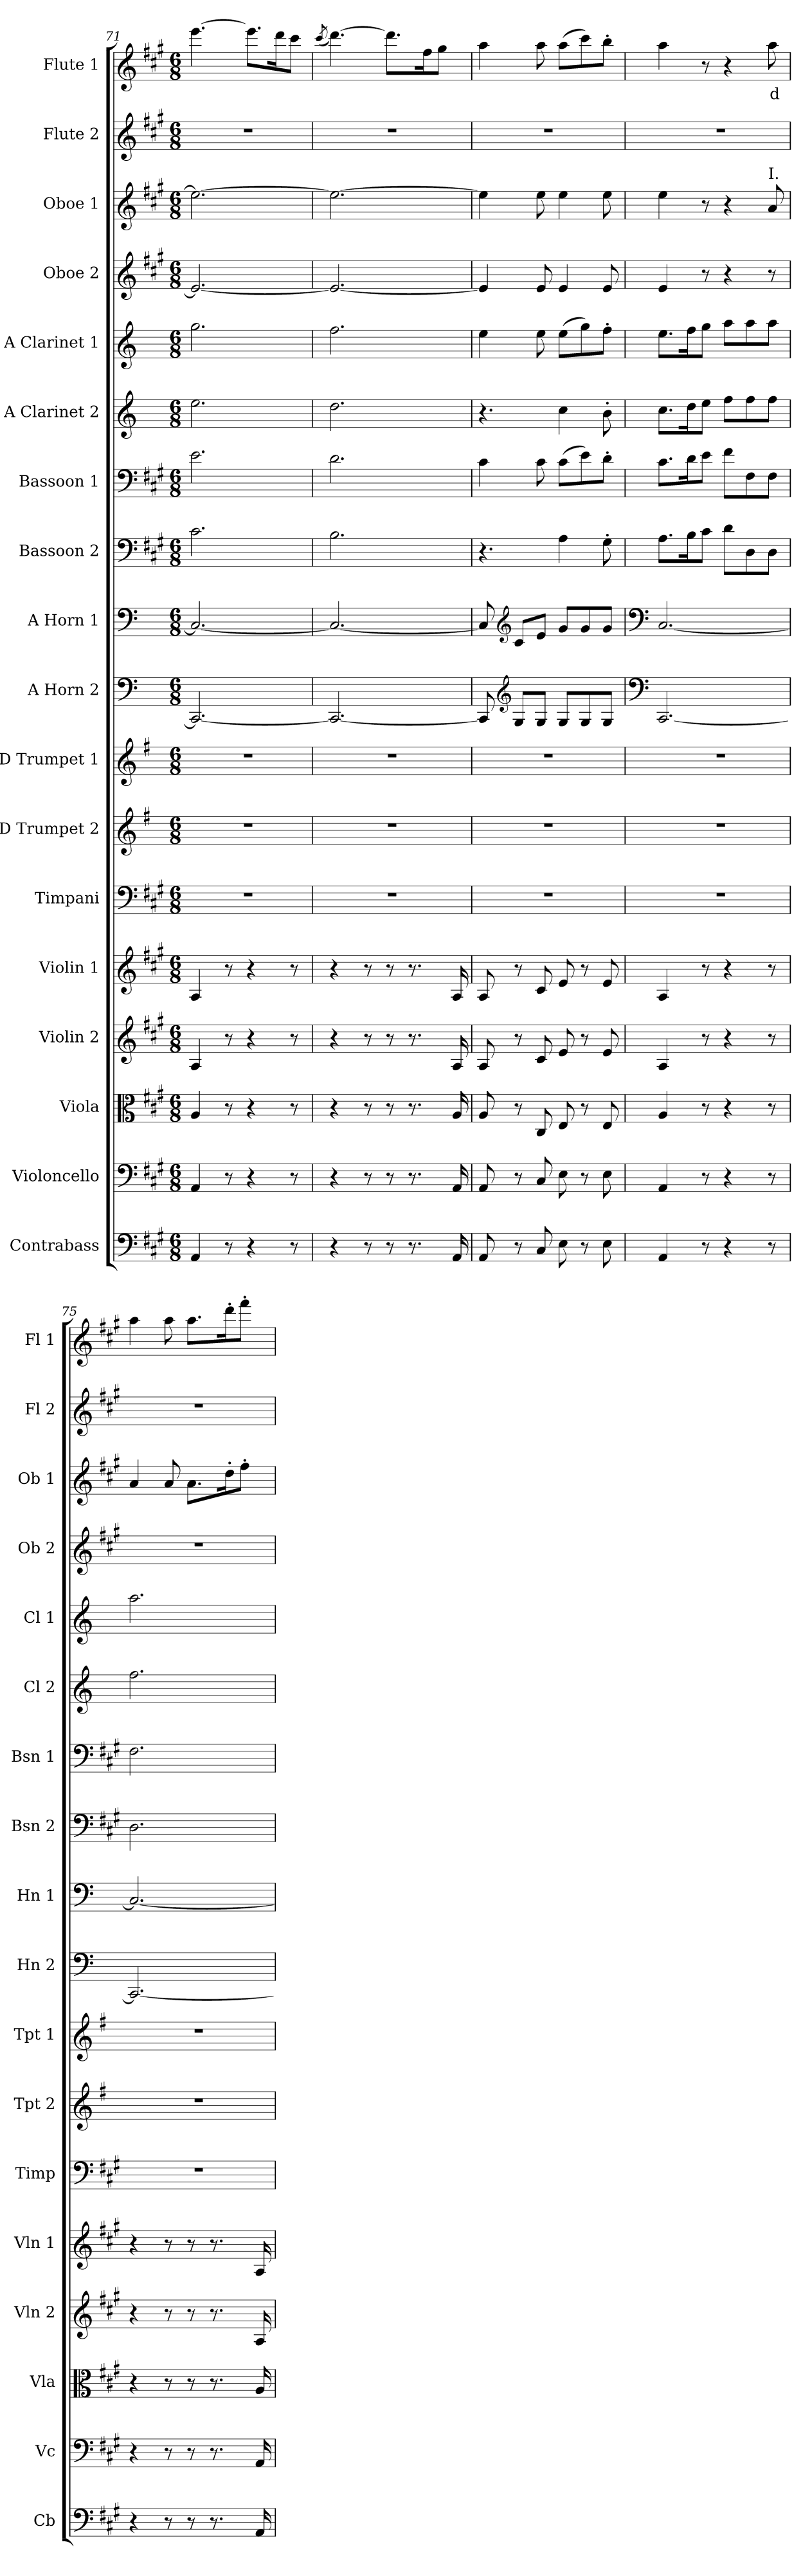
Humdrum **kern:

**kern	**kern	**kern	**kern	**kern	**kern	**kern	**kern	**kern	**kern	**kern	**kern	**kern	**kern	**kern	**kern	**kern	**kern	**text
*part18	*part17	*part16	*part15	*part14	*part13	*part12	*part11	*part10	*part9	*part8	*part7	*part6	*part5	*part4	*part3	*part2	*part1	*part1
*staff18	*staff17	*staff16	*staff15	*staff14	*staff13	*staff12	*staff11	*staff10	*staff9	*staff8	*staff7	*staff6	*staff5	*staff4	*staff3	*staff2	*staff1	*staff1
*I"Contrabass	*I"Violoncello	*I"Viola	*I"Violin 2	*I"Violin 1	*I"Timpani	*I"D Trumpet 2	*I"D Trumpet 1	*I"A Horn 2	*I"A Horn 1	*I"Bassoon 2	*I"Bassoon 1	*I"A Clarinet 2	*I"A Clarinet 1	*I"Oboe 2	*I"Oboe 1	*I"Flute 2	*I"Flute 1	*
*I'Cb	*I'Vc	*I'Vla	*I'Vln 2	*I'Vln 1	*I'Timp	*I'Tpt 2	*I'Tpt 1	*I'Hn 2	*I'Hn 1	*I'Bsn 2	*I'Bsn 1	*I'Cl 2	*I'Cl 1	*I'Ob 2	*I'Ob 1	*I'Fl 2	*I'Fl 1	*
*clefF4	*clefF4	*clefC3	*clefG2	*clefG2	*clefF4	*clefG2	*clefG2	*clefF4	*clefF4	*clefF4	*clefF4	*clefG2	*clefG2	*clefG2	*clefG2	*clefG2	*clefG2	*
*ITrd7c12	*	*	*	*	*	*ITrd-1c-2	*ITrd-1c-2	*ITrd2c3	*ITrd2c3	*	*	*ITrd2c3	*ITrd2c3	*	*	*	*	*
*k[f#c#g#]	*k[f#c#g#]	*k[f#c#g#]	*k[f#c#g#]	*k[f#c#g#]	*k[f#c#g#]	*k[f#c#g#]	*k[f#c#g#]	*k[f#c#g#]	*k[f#c#g#]	*k[f#c#g#]	*k[f#c#g#]	*k[f#c#g#]	*k[f#c#g#]	*k[f#c#g#]	*k[f#c#g#]	*k[f#c#g#]	*k[f#c#g#]	*
*M6/8	*M6/8	*M6/8	*M6/8	*M6/8	*M6/8	*M6/8	*M6/8	*M6/8	*M6/8	*M6/8	*M6/8	*M6/8	*M6/8	*M6/8	*M6/8	*M6/8	*M6/8	*
=71	=71	=71	=71	=71	=71	=71	=71	=71	=71	=71	=71	=71	=71	=71	=71	=71	=71	=71
4AAA/	4AA/	4A/	4A/	4A/	2.r	2.r	2.r	2.AAA/_	2.AA/_	2.c#\	2.e\	2.cc#\	2.ee\	2.e/_	2.ee\_	2.r	[4.eee\	.
8r	8r	8r	8r	8r	.	.	.	.	.	.	.	.	.	.	.	.	.	.
4r	4r	4r	4r	4r	.	.	.	.	.	.	.	.	.	.	.	.	8.eee\L]	.
.	.	.	.	.	.	.	.	.	.	.	.	.	.	.	.	.	16ddd\K	.
8r	8r	8r	8r	8r	.	.	.	.	.	.	.	.	.	.	.	.	8ccc#\J	.
=72	=72	=72	=72	=72	=72	=72	=72	=72	=72	=72	=72	=72	=72	=72	=72	=72	=72	=72
.	.	.	.	.	.	.	.	.	.	.	.	.	.	.	.	.	(8qccc#/	.
4r	4r	4r	4r	4r	2.r	2.r	2.r	2.AAA/_	2.AA/_	2.B\	2.d\	2.b\	2.dd\	2.e/_	2.ee\_	2.r	[4.ddd\)	.
8r	8r	8r	8r	8r	.	.	.	.	.	.	.	.	.	.	.	.	.	.
8r	8r	8r	8r	8r	.	.	.	.	.	.	.	.	.	.	.	.	8.ddd\L]	.
8.r	8.r	8.r	8.r	8.r	.	.	.	.	.	.	.	.	.	.	.	.	.	.
.	.	.	.	.	.	.	.	.	.	.	.	.	.	.	.	.	16ff#\K	.
.	.	.	.	.	.	.	.	.	.	.	.	.	.	.	.	.	8gg#\J	.
16AAA/	16AA/	16A/	16A/	16A/	.	.	.	.	.	.	.	.	.	.	.	.	.	.
=73	=73	=73	=73	=73	=73	=73	=73	=73	=73	=73	=73	=73	=73	=73	=73	=73	=73	=73
8AAA/	8AA/	8A/	8A/	8A/	2.r	2.r	2.r	8AAA/]	8AA/]	4.r	4c#\	4.r	4cc#\	4e/]	4ee\]	2.r	4aa\	.
*	*	*	*	*	*	*	*	*clefG2	*clefG2	*	*	*	*	*	*	*	*	*
8r	8r	8r	8r	8r	.	.	.	8E/L	8A/L	.	.	.	.	.	.	.	.	.
8CC#/	8C#/	8C#/	8c#/	8c#/	.	.	.	8E/J	8c#/J	.	8c#\	.	8cc#\	8e/	8ee\	.	8aa\	.
8EE\	8E\	8E/	8e/	8e/	.	.	.	8E/L	8e/L	4A\	(8c#\L	4a\	(8cc#\L	4e/	4ee\	.	(8aa\L	.
8r	8r	8r	8r	8r	.	.	.	8E/	8e/	.	8e\)	.	8ee\)	.	.	.	8ccc#\)	.
8EE\	8E\	8E/	8e/	8e/	.	.	.	8E/J	8e/J	8G#'\	8d'\J	8g#'\	8dd'\J	8e/	8ee\	.	8bb'\J	.
=74	=74	=74	=74	=74	=74	=74	=74	=74	=74	=74	=74	=74	=74	=74	=74	=74	=74	=74
*	*	*	*	*	*	*	*	*clefF4	*clefF4	*	*	*	*	*	*	*	*	*
4AAA/	4AA/	4A/	4A/	4A/	2.r	2.r	2.r	[2.AAA/	[2.AA/	8.A\L	8.c#\L	8.a\L	8.cc#\L	4e/	4ee\	2.r	4aa\	.
.	.	.	.	.	.	.	.	.	.	16B\K	16d\K	16b\K	16dd\K	.	.	.	.	.
8r	8r	8r	8r	8r	.	.	.	.	.	8c#\J	8e\J	8cc#\J	8ee\J	8r	8r	.	8r	.
4r	4r	4r	4r	4r	.	.	.	.	.	8d\L	8f#\L	8dd\L	8ff#\L	4r	4r	.	4r	.
.	.	.	.	.	.	.	.	.	.	8D\	8F#\	8dd\	8ff#\	.	.	.	.	.
!	!	!	!	!	!	!	!	!	!	!	!	!	!	!	!LO:TX:a:t=I.	!	!	!
!	!	!	!	!	!	!	!	!	!	!	!	!	!	!	!	!	!	!LO:LY:b:color=#FF0000
8r	8r	8r	8r	8r	.	.	.	.	.	8D\J	8F#\J	8dd\J	8ff#\J	8r	8a/	.	8aa\	d
=75	=75	=75	=75	=75	=75	=75	=75	=75	=75	=75	=75	=75	=75	=75	=75	=75	=75	=75
4r	4r	4r	4r	4r	2.r	2.r	2.r	2.AAA/_	2.AA/_	2.D\	2.F#\	2.dd\	2.ff#\	2.r	4a/	2.r	4aa\	.
8r	8r	8r	8r	8r	.	.	.	.	.	.	.	.	.	.	8a/	.	8aa\	.
8r	8r	8r	8r	8r	.	.	.	.	.	.	.	.	.	.	8.a\L	.	8.aa\L	.
8.r	8.r	8.r	8.r	8.r	.	.	.	.	.	.	.	.	.	.	.	.	.	.
.	.	.	.	.	.	.	.	.	.	.	.	.	.	.	16dd'\K	.	16ddd'\K	.
.	.	.	.	.	.	.	.	.	.	.	.	.	.	.	8ff#'\J	.	8fff#'\J	.
16AAA/	16AA/	16A/	16A/	16A/	.	.	.	.	.	.	.	.	.	.	.	.	.	.
=	=	=	=	=	=	=	=	=	=	=	=	=	=	=	=	=	=	=
*-	*-	*-	*-	*-	*-	*-	*-	*-	*-	*-	*-	*-	*-	*-	*-	*-	*-	*-
